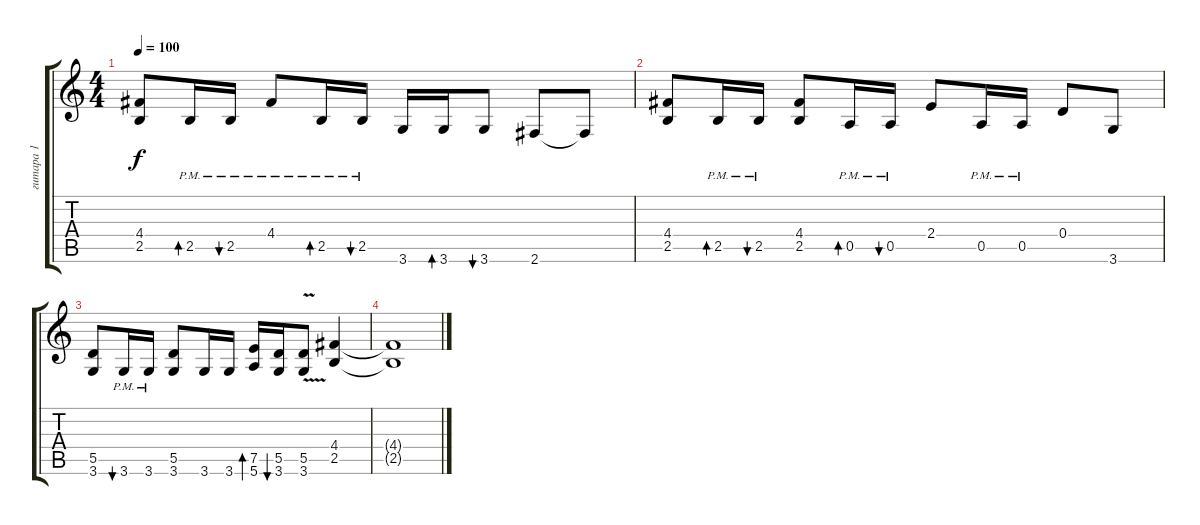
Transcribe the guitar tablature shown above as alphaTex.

\track ("гитара 1" "гитара 1") {instrument distortionguitar}
\staff {score tabs}
\tuning (E4 B3 G3 D3 A2 E2) {hide}
\ts (4 4)
\tempo 100
\clef g2
\ks c
(4.4 2.5).8{dy f} 2.5{pm}.16{bd 60} 2.5{pm}.16{bu 60} 4.4{pm}.8 2.5{pm}.16{bd 60} 2.5{pm}.16{bu 60} 3.6.16 3.6.16{bd 60} 3.6.8{bu 60} 2.6.8 2.6{t}.8 |
(4.4 2.5).8 2.5{pm}.16{bd 60} 2.5{pm}.16{bu 60} (4.4 2.5).8 0.5{pm}.16{bd 60} 0.5{pm}.16{bu 60} 2.4.8 0.5{pm}.16 0.5{pm}.16 0.4.8 3.6.8 |
(5.5 3.6).8 3.6{pm}.16{bu 60} 3.6{pm}.16 (5.5 3.6).8 3.6.16 3.6.16 (7.5 5.6).16{bd 60} (5.5 3.6).16{bu 60} (5.5 3.6{v}).8 (4.4 2.5).4 |
(4.4{t} 2.5{t}).1
